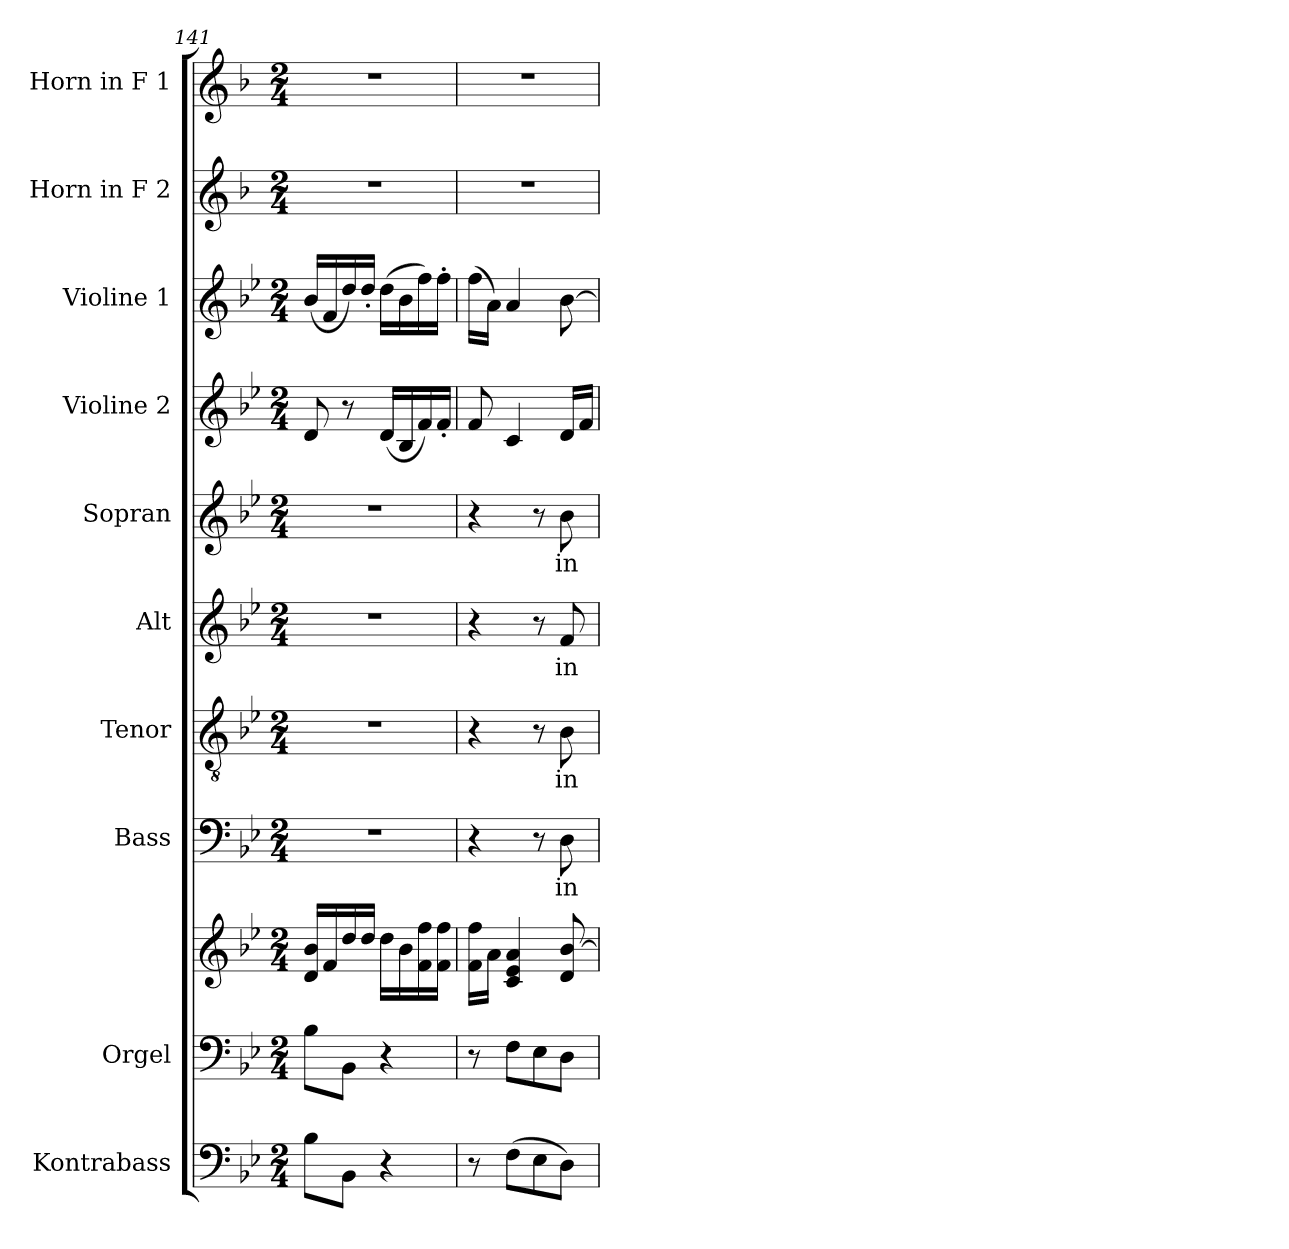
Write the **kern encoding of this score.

**kern	**kern	**kern	**kern	**text	**kern	**text	**kern	**text	**kern	**text	**kern	**kern	**kern	**kern
*part10	*part9	*part9	*part8	*part8	*part7	*part7	*part6	*part6	*part5	*part5	*part4	*part3	*part2	*part1
*staff11	*staff10	*staff9	*staff8	*staff8	*staff7	*staff7	*staff6	*staff6	*staff5	*staff5	*staff4	*staff3	*staff2	*staff1
*I"Kontrabass	*I"Orgel	*	*I"Bass	*	*I"Tenor	*	*I"Alt	*	*I"Sopran	*	*I"Violine 2	*I"Violine 1	*I"Horn in F 2	*I"Horn in F 1
*I'Kb.	*	*	*I'B.	*	*I'T.	*	*I'A.	*	*I'S.	*	*I'Vl. 2	*I'Vl. 1	*	*
*clefF4	*clefF4	*clefG2	*clefF4	*	*clefGv2	*	*clefG2	*	*clefG2	*	*clefG2	*clefG2	*clefG2	*clefG2
*ITrd7c12	*	*	*	*	*	*	*	*	*	*	*	*	*ITrd4c7	*ITrd4c7
*k[b-e-]	*k[b-e-]	*k[b-e-]	*k[b-e-]	*	*k[b-e-]	*	*k[b-e-]	*	*k[b-e-]	*	*k[b-e-]	*k[b-e-]	*k[b-e-]	*k[b-e-]
*B-:	*B-:	*B-:	*B-:	*	*B-:	*	*B-:	*	*B-:	*	*B-:	*B-:	*B-:	*B-:
*M2/4	*M2/4	*M2/4	*M2/4	*	*M2/4	*	*M2/4	*	*M2/4	*	*M2/4	*M2/4	*M2/4	*M2/4
=141	=141	=141	=141	=141	=141	=141	=141	=141	=141	=141	=141	=141	=141	=141
8BB-\L	8B-\L	16d/ 16b-/LL	2r	.	2r	.	2r	.	2r	.	8d/	(<16b-/LL	2r	2r
.	.	16f/	.	.	.	.	.	.	.	.	.	16f/	.	.
8BBB-\J	8BB-\J	16dd/	.	.	.	.	.	.	.	.	8r	16dd/)	.	.
.	.	16dd/JJ	.	.	.	.	.	.	.	.	.	16dd'</JJ	.	.
4r	4r	16dd\LL	.	.	.	.	.	.	.	.	(<16d/LL	(>16dd\LL	.	.
.	.	16b-\	.	.	.	.	.	.	.	.	16B-/	16b-\	.	.
.	.	16f\ 16ff\	.	.	.	.	.	.	.	.	16f/)	16ff\)	.	.
.	.	16f\ 16ff\JJ	.	.	.	.	.	.	.	.	16f'</JJ	16ff'>\JJ	.	.
=142	=142	=142	=142	=142	=142	=142	=142	=142	=142	=142	=142	=142	=142	=142
8r	8r	16f\ 16ff\LL	4r	.	4r	.	4r	.	4r	.	8f/	(>16ff\LL	2r	2r
.	.	16a\JJ	.	.	.	.	.	.	.	.	.	16a\JJ)	.	.
(>8FF\L	8F\L	4c/ 4e-/ 4a/	.	.	.	.	.	.	.	.	4c/	4a/	.	.
8EE-\	8E-\	.	8r	.	8r	.	8r	.	8r	.	.	.	.	.
!	!	!	!	!LO:LY:b	!	!LO:LY:b	!	!LO:LY:b	!	!LO:LY:b	!	!	!	!
8DD\J)	8D\J	8d/ [>8b-/	8D\	in	8B-\	in	8f/	in	8b-\	in	16d/LL	[8b-\	.	.
.	.	.	.	.	.	.	.	.	.	.	16f/JJ	.	.	.
=	=	=	=	=	=	=	=	=	=	=	=	=	=	=
*-	*-	*-	*-	*-	*-	*-	*-	*-	*-	*-	*-	*-	*-	*-
